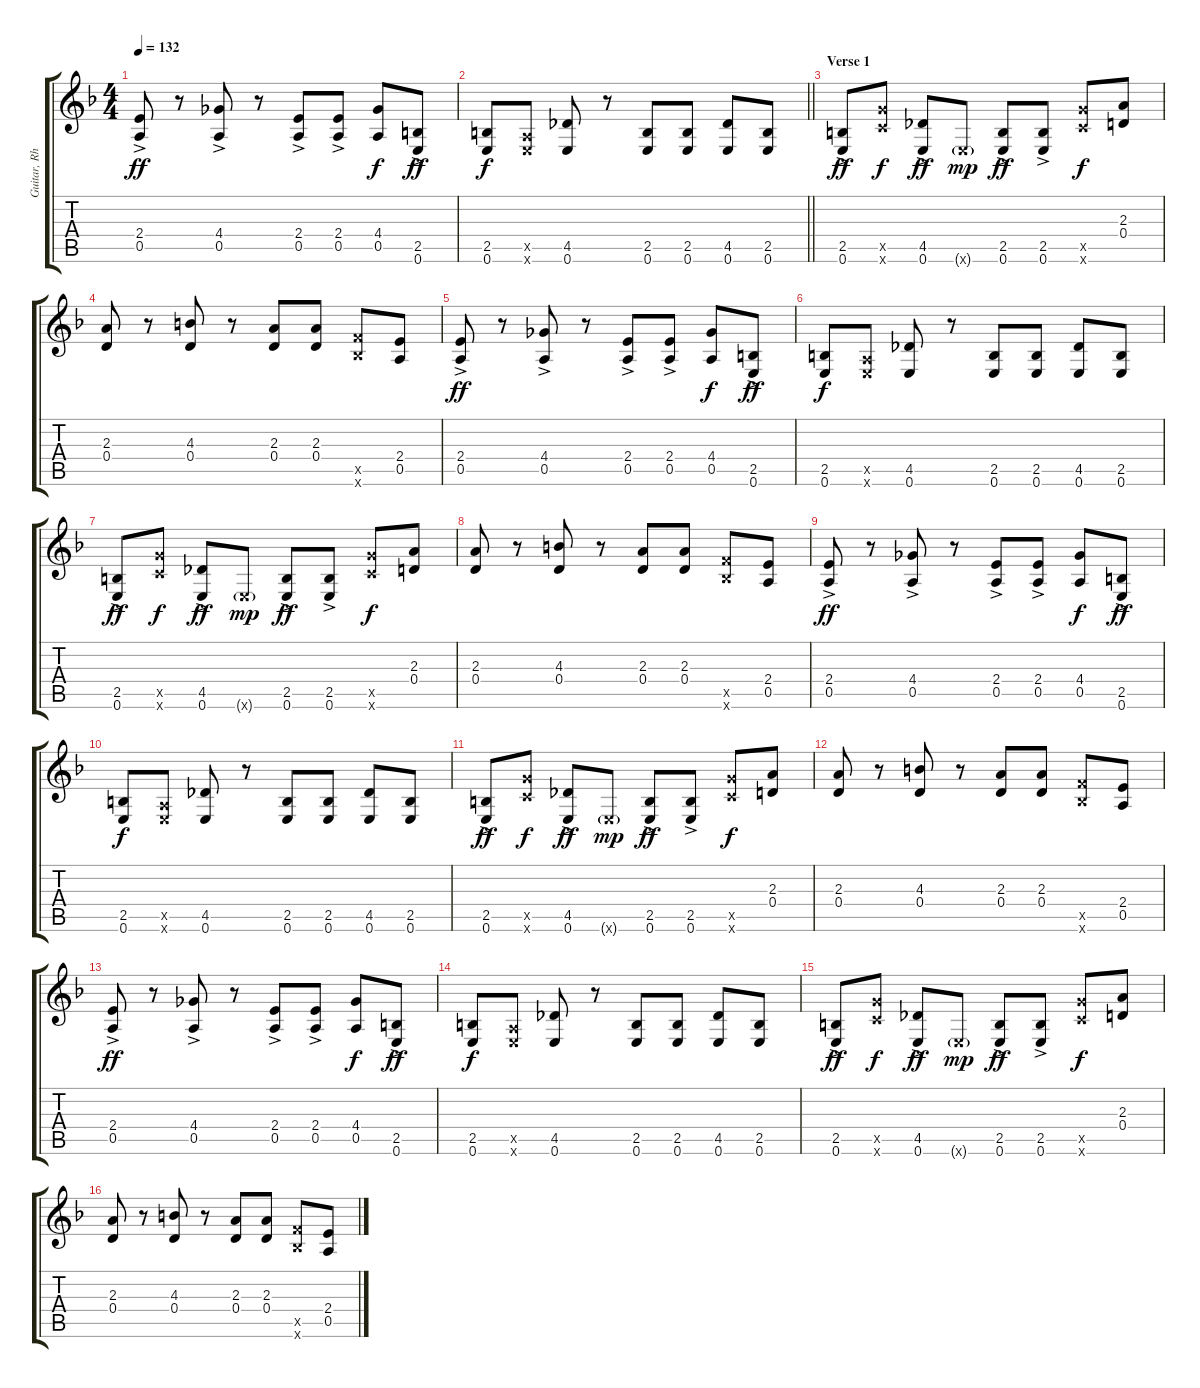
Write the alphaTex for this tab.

\track ("Guitar, Rhythm" "Guitar, Rh") {instrument overdrivenguitar}
\staff {score tabs}
\tuning (E4 B3 G3 D3 A2 E2) {hide}
\ts (4 4)
\tempo 132
\clef g2
\ks f
(2.4{ac} 0.5{ac}).8{dy ff} r.8 (4.4{ac} 0.5{ac}).8 r.8 (2.4{ac} 0.5{ac}).8 (2.4{ac} 0.5{ac}).8 (4.4 0.5).8{dy f} (2.5{ac} 0.6{ac}).8{dy ff} |
\barLineRight lightlight
(2.5 0.6).8{dy f} (0.5{x} 0.6{x}).8 (4.5 0.6).8 r.8 (2.5 0.6).8 (2.5 0.6).8 (4.5 0.6).8 (2.5 0.6).8 |
\section ("" "Verse 1")
(2.5{ac} 0.6{ac}).8{dy ff} (10.5{x} 8.6{x}).8{dy f} (4.5{ac} 0.6{ac}).8{dy ff} 0.6{g x}.8{dy mp} (2.5{ac} 0.6{ac}).8{dy ff} (2.5{ac} 0.6{ac}).8 (10.5{x} 8.6{x}).8{dy f} (2.3 0.4).8 |
(2.3 0.4).8 r.8 (4.3 0.4).8 r.8 (2.3 0.4).8 (2.3 0.4).8 (8.5{x} 6.6{x}).8 (2.4 0.5).8 |
(2.4{ac} 0.5{ac}).8{dy ff} r.8 (4.4{ac} 0.5{ac}).8 r.8 (2.4{ac} 0.5{ac}).8 (2.4{ac} 0.5{ac}).8 (4.4 0.5).8{dy f} (2.5{ac} 0.6{ac}).8{dy ff} |
(2.5 0.6).8{dy f} (0.5{x} 0.6{x}).8 (4.5 0.6).8 r.8 (2.5 0.6).8 (2.5 0.6).8 (4.5 0.6).8 (2.5 0.6).8 |
(2.5{ac} 0.6{ac}).8{dy ff} (10.5{x} 8.6{x}).8{dy f} (4.5{ac} 0.6{ac}).8{dy ff} 0.6{g x}.8{dy mp} (2.5{ac} 0.6{ac}).8{dy ff} (2.5{ac} 0.6{ac}).8 (10.5{x} 8.6{x}).8{dy f} (2.3 0.4).8 |
(2.3 0.4).8 r.8 (4.3 0.4).8 r.8 (2.3 0.4).8 (2.3 0.4).8 (8.5{x} 6.6{x}).8 (2.4 0.5).8 |
(2.4{ac} 0.5{ac}).8{dy ff} r.8 (4.4{ac} 0.5{ac}).8 r.8 (2.4{ac} 0.5{ac}).8 (2.4{ac} 0.5{ac}).8 (4.4 0.5).8{dy f} (2.5{ac} 0.6{ac}).8{dy ff} |
(2.5 0.6).8{dy f} (0.5{x} 0.6{x}).8 (4.5 0.6).8 r.8 (2.5 0.6).8 (2.5 0.6).8 (4.5 0.6).8 (2.5 0.6).8 |
(2.5{ac} 0.6{ac}).8{dy ff} (10.5{x} 8.6{x}).8{dy f} (4.5{ac} 0.6{ac}).8{dy ff} 0.6{g x}.8{dy mp} (2.5{ac} 0.6{ac}).8{dy ff} (2.5{ac} 0.6{ac}).8 (10.5{x} 8.6{x}).8{dy f} (2.3 0.4).8 |
(2.3 0.4).8 r.8 (4.3 0.4).8 r.8 (2.3 0.4).8 (2.3 0.4).8 (8.5{x} 6.6{x}).8 (2.4 0.5).8 |
(2.4{ac} 0.5{ac}).8{dy ff} r.8 (4.4{ac} 0.5{ac}).8 r.8 (2.4{ac} 0.5{ac}).8 (2.4{ac} 0.5{ac}).8 (4.4 0.5).8{dy f} (2.5{ac} 0.6{ac}).8{dy ff} |
(2.5 0.6).8{dy f} (0.5{x} 0.6{x}).8 (4.5 0.6).8 r.8 (2.5 0.6).8 (2.5 0.6).8 (4.5 0.6).8 (2.5 0.6).8 |
(2.5{ac} 0.6{ac}).8{dy ff} (10.5{x} 8.6{x}).8{dy f} (4.5{ac} 0.6{ac}).8{dy ff} 0.6{g x}.8{dy mp} (2.5{ac} 0.6{ac}).8{dy ff} (2.5{ac} 0.6{ac}).8 (10.5{x} 8.6{x}).8{dy f} (2.3 0.4).8 |
(2.3 0.4).8 r.8 (4.3 0.4).8 r.8 (2.3 0.4).8 (2.3 0.4).8 (8.5{x} 6.6{x}).8 (2.4 0.5).8
